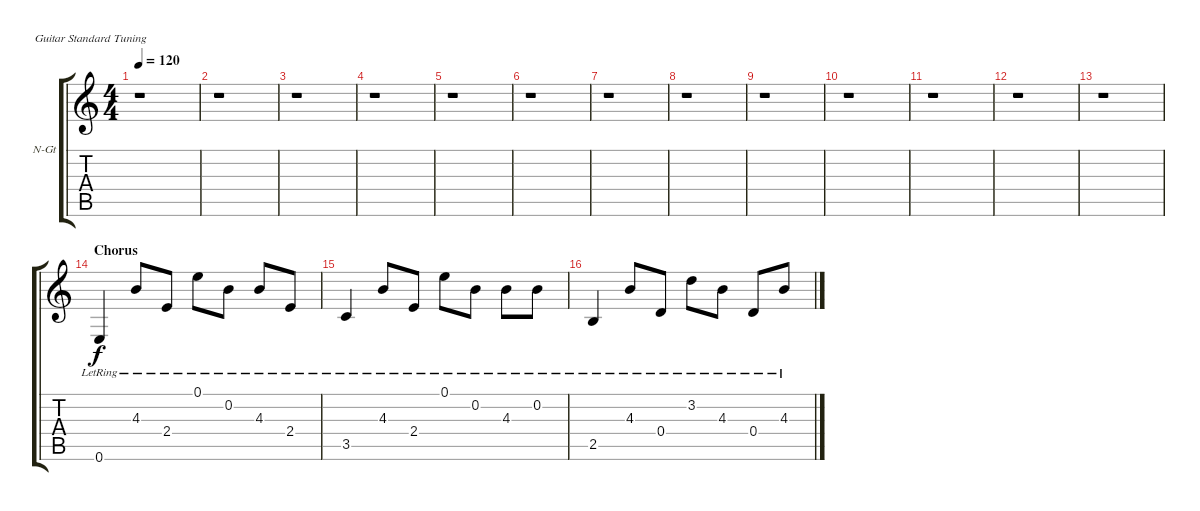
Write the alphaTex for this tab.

\bracketExtendMode groupsimilarinstruments
\firstSystemTrackNameOrientation horizontal
\otherSystemsTrackNameOrientation horizontal
\track ("Zakk Wylde - Acoustic" "N-Gt") {instrument acousticguitarnylon}
\staff {score tabs}
\tuning (E4 B3 G3 D3 A2 E2)
\ts (4 4)
\tempo 120
\clef g2
\ks c
r.1{dy f} |
r.1 |
r.1 |
r.1 |
r.1 |
r.1 |
r.1 |
r.1 |
r.1 |
r.1 |
r.1 |
r.1 |
r.1 |
\section ("" "Chorus")
0.6{lr}.4 4.3{lr}.8 2.4{lr}.8 0.1{lr}.8 0.2{lr}.8 4.3{lr}.8 2.4{lr}.8 |
3.5{lr}.4 4.3{lr}.8 2.4{lr}.8 0.1{lr}.8 0.2{lr}.8 4.3{lr}.8 0.2{lr}.8 |
2.5{lr}.4 4.3{lr}.8 0.4{lr}.8 3.2{lr}.8 4.3{lr}.8 0.4{lr}.8 4.3{lr}.8
